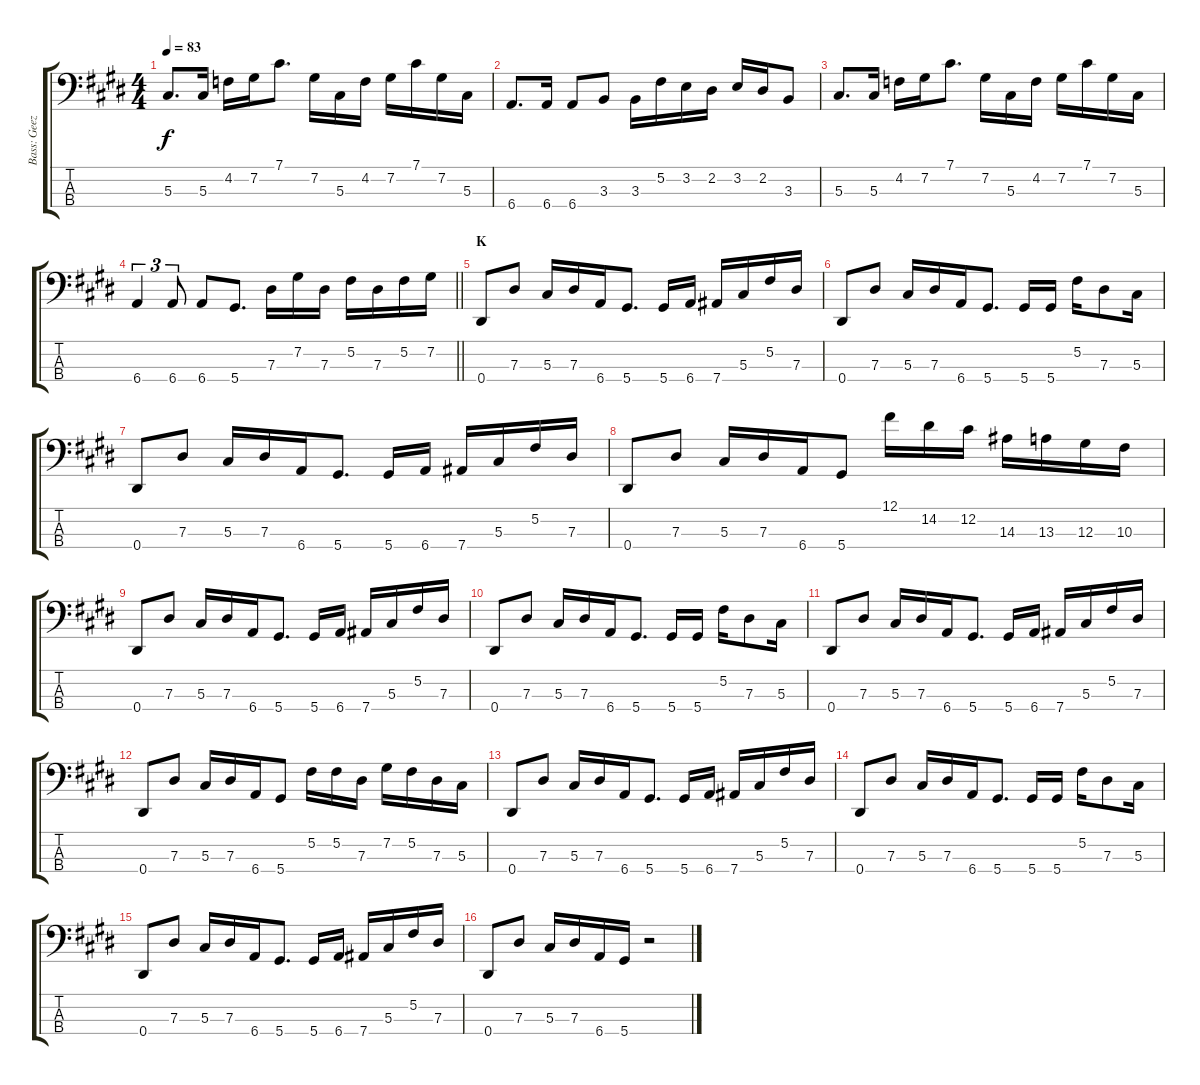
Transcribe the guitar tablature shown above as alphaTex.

\track ("Bass: Geezer" "Bass: Geez") {instrument electricbassfinger}
\staff {score tabs}
\tuning (Gb2 Db2 Ab1 Eb1) {hide}
\ts (4 4)
\tempo 83
\clef f4
\ks e
5.3.8{d dy f} 5.3.16 4.2.16 7.2.16 7.1.8{d} 7.2.16 5.3.16 4.2.16 7.2.16 7.1.16 7.2.16 5.3.16 |
6.4.8{d} 6.4.16 6.4.8 3.3.8 3.3.16 5.2.16 3.2.16 2.2.16 3.2.16 2.2.16 3.3.8 |
5.3.8{d} 5.3.16 4.2.16 7.2.16 7.1.8{d} 7.2.16 5.3.16 4.2.16 7.2.16 7.1.16 7.2.16 5.3.16 |
\barLineRight lightlight
6.4.4{tu (3 2)} 6.4.8{tu (3 2)} 6.4.8 5.4.8{d} 7.3.16 7.2.16 7.3.16 5.2.16 7.3.16 5.2.16 7.2.16 |
\section ("" "K")
0.4.8 7.3.8 5.3.16 7.3.16 6.4.16 5.4.8{d} 5.4.16 6.4.16 7.4.16 5.3.16 5.2.16 7.3.16 |
0.4.8 7.3.8 5.3.16 7.3.16 6.4.16 5.4.8{d} 5.4.16 5.4.16 5.2.16 7.3.8 5.3.16 |
0.4.8 7.3.8 5.3.16 7.3.16 6.4.16 5.4.8{d} 5.4.16 6.4.16 7.4.16 5.3.16 5.2.16 7.3.16 |
0.4.8 7.3.8 5.3.16 7.3.16 6.4.16 5.4.8 12.1.16 14.2.16 12.2.16 14.3.16 13.3.16 12.3.16 10.3.16 |
0.4.8 7.3.8 5.3.16 7.3.16 6.4.16 5.4.8{d} 5.4.16 6.4.16 7.4.16 5.3.16 5.2.16 7.3.16 |
0.4.8 7.3.8 5.3.16 7.3.16 6.4.16 5.4.8{d} 5.4.16 5.4.16 5.2.16 7.3.8 5.3.16 |
0.4.8 7.3.8 5.3.16 7.3.16 6.4.16 5.4.8{d} 5.4.16 6.4.16 7.4.16 5.3.16 5.2.16 7.3.16 |
0.4.8 7.3.8 5.3.16 7.3.16 6.4.16 5.4.8 5.2.16 5.2.16 7.3.16 7.2.16 5.2.16 7.3.16 5.3.16 |
0.4.8 7.3.8 5.3.16 7.3.16 6.4.16 5.4.8{d} 5.4.16 6.4.16 7.4.16 5.3.16 5.2.16 7.3.16 |
0.4.8 7.3.8 5.3.16 7.3.16 6.4.16 5.4.8{d} 5.4.16 5.4.16 5.2.16 7.3.8 5.3.16 |
0.4.8 7.3.8 5.3.16 7.3.16 6.4.16 5.4.8{d} 5.4.16 6.4.16 7.4.16 5.3.16 5.2.16 7.3.16 |
0.4.8 7.3.8 5.3.16 7.3.16 6.4.16 5.4.16 r.2
